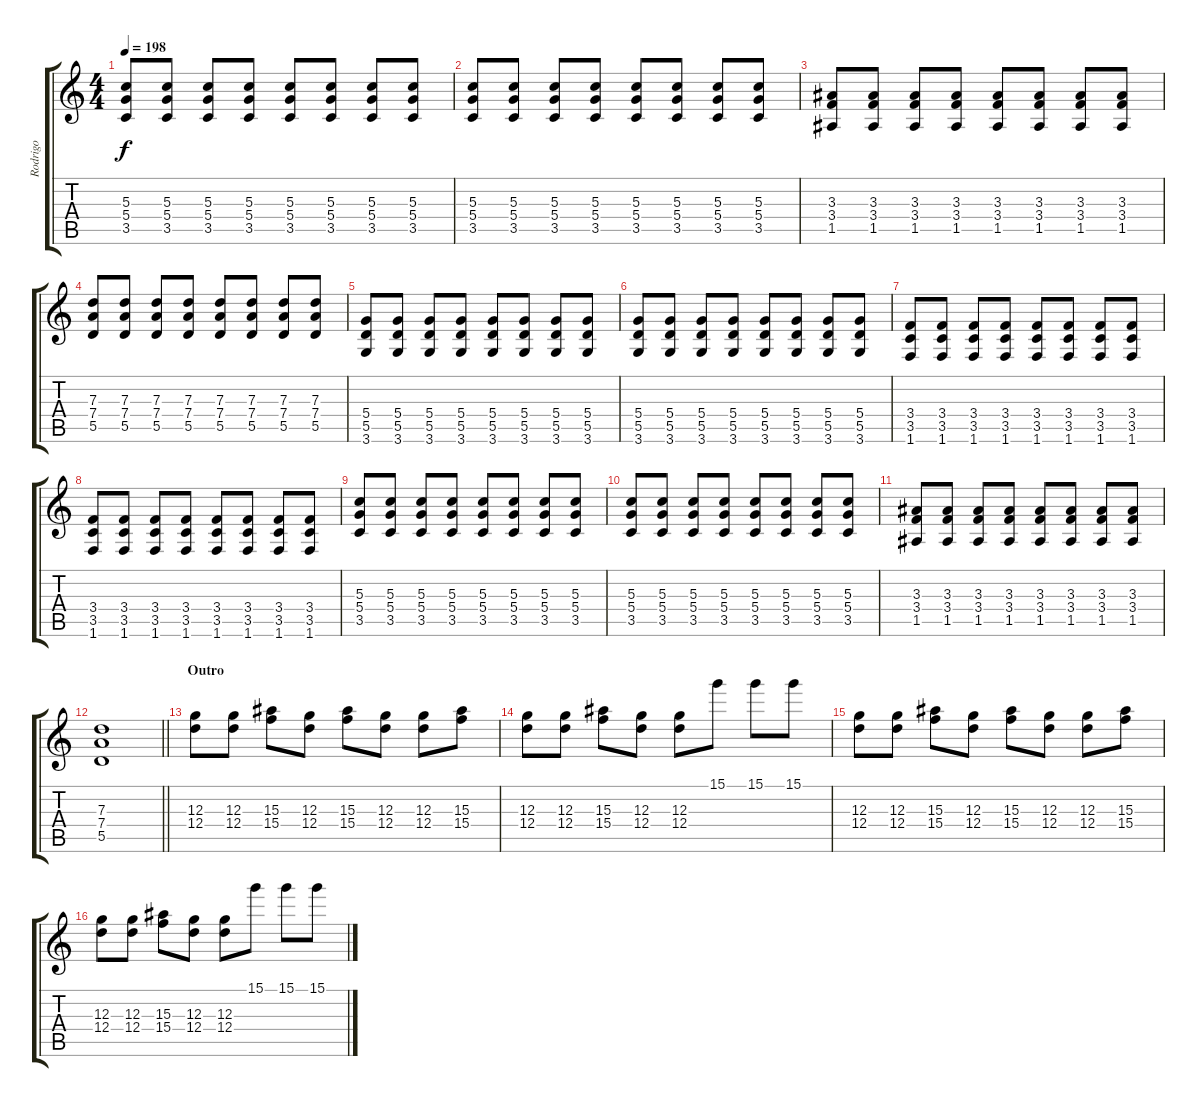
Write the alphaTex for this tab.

\track ("Rodrigo" "Rodrigo") {instrument overdrivenguitar}
\staff {score tabs}
\tuning (E4 B3 G3 D3 A2 E2) {hide}
\ts (4 4)
\tempo 198
\clef g2
\ks c
(5.3 5.4 3.5).8{dy f} (5.3 5.4 3.5).8 (5.3 5.4 3.5).8 (5.3 5.4 3.5).8 (5.3 5.4 3.5).8 (5.3 5.4 3.5).8 (5.3 5.4 3.5).8 (5.3 5.4 3.5).8 |
(5.3 5.4 3.5).8 (5.3 5.4 3.5).8 (5.3 5.4 3.5).8 (5.3 5.4 3.5).8 (5.3 5.4 3.5).8 (5.3 5.4 3.5).8 (5.3 5.4 3.5).8 (5.3 5.4 3.5).8 |
(3.3 3.4 1.5).8 (3.3 3.4 1.5).8 (3.3 3.4 1.5).8 (3.3 3.4 1.5).8 (3.3 3.4 1.5).8 (3.3 3.4 1.5).8 (3.3 3.4 1.5).8 (3.3 3.4 1.5).8 |
(7.3 7.4 5.5).8 (7.3 7.4 5.5).8 (7.3 7.4 5.5).8 (7.3 7.4 5.5).8 (7.3 7.4 5.5).8 (7.3 7.4 5.5).8 (7.3 7.4 5.5).8 (7.3 7.4 5.5).8 |
(5.4 5.5 3.6).8 (5.4 5.5 3.6).8 (5.4 5.5 3.6).8 (5.4 5.5 3.6).8 (5.4 5.5 3.6).8 (5.4 5.5 3.6).8 (5.4 5.5 3.6).8 (5.4 5.5 3.6).8 |
(5.4 5.5 3.6).8 (5.4 5.5 3.6).8 (5.4 5.5 3.6).8 (5.4 5.5 3.6).8 (5.4 5.5 3.6).8 (5.4 5.5 3.6).8 (5.4 5.5 3.6).8 (5.4 5.5 3.6).8 |
(3.4 3.5 1.6).8 (3.4 3.5 1.6).8 (3.4 3.5 1.6).8 (3.4 3.5 1.6).8 (3.4 3.5 1.6).8 (3.4 3.5 1.6).8 (3.4 3.5 1.6).8 (3.4 3.5 1.6).8 |
(3.4 3.5 1.6).8 (3.4 3.5 1.6).8 (3.4 3.5 1.6).8 (3.4 3.5 1.6).8 (3.4 3.5 1.6).8 (3.4 3.5 1.6).8 (3.4 3.5 1.6).8 (3.4 3.5 1.6).8 |
(5.3 5.4 3.5).8 (5.3 5.4 3.5).8 (5.3 5.4 3.5).8 (5.3 5.4 3.5).8 (5.3 5.4 3.5).8 (5.3 5.4 3.5).8 (5.3 5.4 3.5).8 (5.3 5.4 3.5).8 |
(5.3 5.4 3.5).8 (5.3 5.4 3.5).8 (5.3 5.4 3.5).8 (5.3 5.4 3.5).8 (5.3 5.4 3.5).8 (5.3 5.4 3.5).8 (5.3 5.4 3.5).8 (5.3 5.4 3.5).8 |
(3.3 3.4 1.5).8 (3.3 3.4 1.5).8 (3.3 3.4 1.5).8 (3.3 3.4 1.5).8 (3.3 3.4 1.5).8 (3.3 3.4 1.5).8 (3.3 3.4 1.5).8 (3.3 3.4 1.5).8 |
\barLineRight lightlight
(7.3 7.4 5.5).1 |
\section ("" "Outro")
(12.3 12.4).8 (12.3 12.4).8 (15.3 15.4).8 (12.3 12.4).8 (15.3 15.4).8 (12.3 12.4).8 (12.3 12.4).8 (15.3 15.4).8 |
(12.3 12.4).8 (12.3 12.4).8 (15.3 15.4).8 (12.3 12.4).8 (12.3 12.4).8 15.1.8 15.1.8 15.1.8 |
(12.3 12.4).8 (12.3 12.4).8 (15.3 15.4).8 (12.3 12.4).8 (15.3 15.4).8 (12.3 12.4).8 (12.3 12.4).8 (15.3 15.4).8 |
(12.3 12.4).8 (12.3 12.4).8 (15.3 15.4).8 (12.3 12.4).8 (12.3 12.4).8 15.1.8 15.1.8 15.1.8
